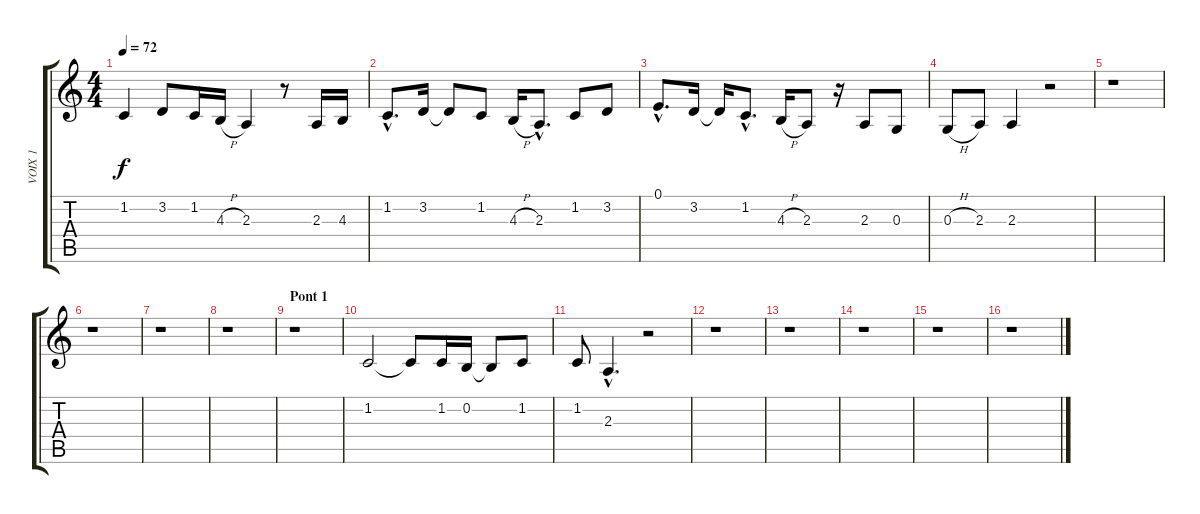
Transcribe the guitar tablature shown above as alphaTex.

\track ("VOIX 1" "VOIX 1") {instrument synthvoice}
\staff {score tabs}
\tuning (E4 B3 G3 D3 A2 E2) {hide}
\ts (4 4)
\tempo 72
\clef g2
\ks c
1.2.4{dy f} 3.2.8 1.2.16 4.3{h}.16 2.3.4 r.8 2.3.16 4.3.16 |
1.2{hac}.8{d} 3.2.16 3.2{t}.8 1.2.8 4.3{h}.16 2.3{hac}.8{d} 1.2.8 3.2.8 |
0.1{hac}.8{d} 3.2.16 3.2{t}.16 1.2{hac}.8{d} 4.3{h}.16 2.3.8 r.16 2.3.8 0.3.8 |
0.3{h}.8 2.3.8 2.3.4 r.2 |
r.1 |
r.1 |
r.1 |
r.1 |
\section ("" "Pont 1")
r.1 |
1.2.2 1.2{t}.8 1.2.16 0.2.16 0.2{t}.8 1.2.8 |
1.2.8 2.3{hac}.4{d} r.2 |
r.1 |
r.1 |
r.1 |
r.1 |
r.1
